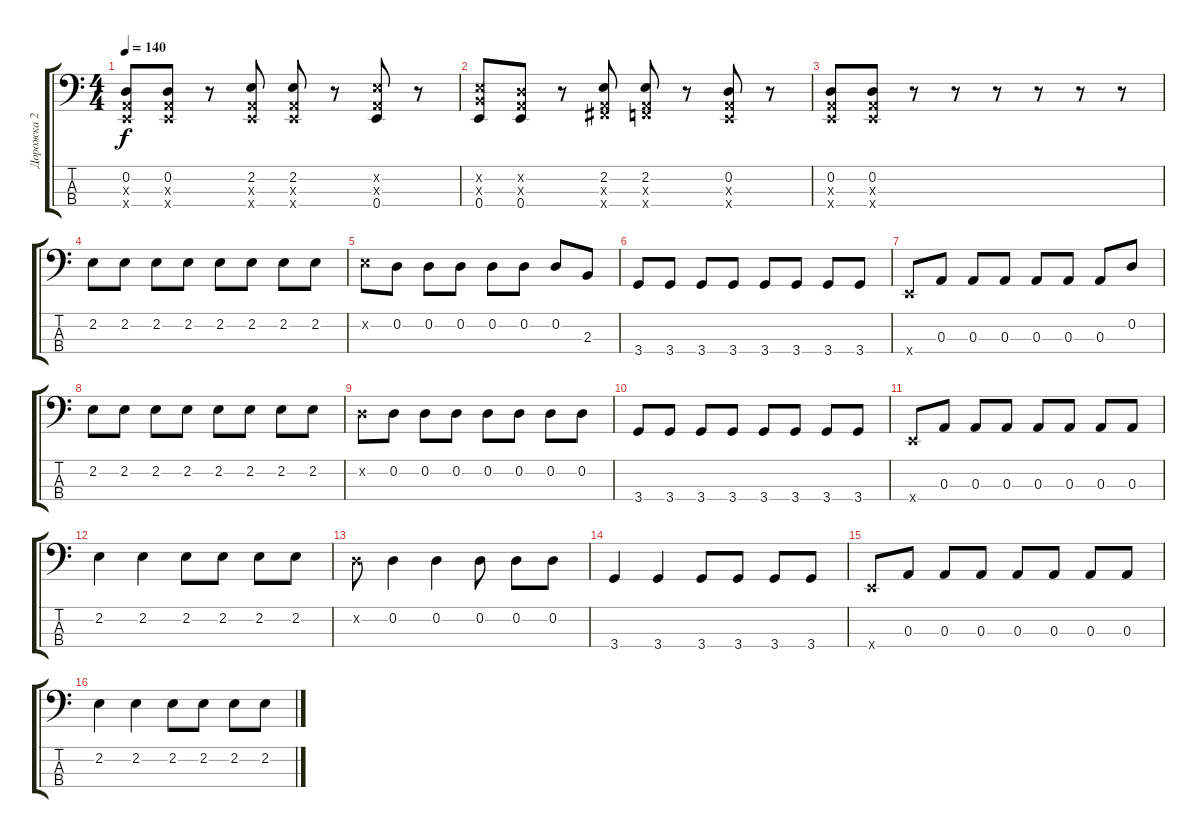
\track ("Дорожка 2" "Дорожка 2") {instrument slapbass2}
\staff {score tabs}
\tuning (G2 D2 A1 E1) {hide}
\ts (4 4)
\tempo 140
\clef f4
\ks c
(0.2 0.3{x} 0.4{x}).8{dy f} (0.2 0.3{x} 0.4{x}).8 r.8 (2.2 0.3{x} 0.4{x}).8 (2.2 0.3{x} 0.4{x}).8 r.8 (2.2{x} 0.3{x} 0.4).8 r.8 |
(2.2{x} 2.3{x} 0.4).8 (0.2{x} 0.3{x} 0.4).8 r.8 (2.2 0.3{x} 2.4{x}).8 (2.2 0.3{x} 1.4{x}).8 r.8 (0.2 0.3{x} 0.4{x}).8 r.8 |
(0.2 0.3{x} 0.4{x}).8 (0.2 0.3{x} 0.4{x}).8 r.8 r.8 r.8 r.8 r.8 r.8 |
2.2.8 2.2.8 2.2.8 2.2.8 2.2.8 2.2.8 2.2.8 2.2.8 |
2.2{x}.8 0.2.8 0.2.8 0.2.8 0.2.8 0.2.8 0.2.8 2.3.8 |
3.4.8 3.4.8 3.4.8 3.4.8 3.4.8 3.4.8 3.4.8 3.4.8 |
0.4{x}.8 0.3.8 0.3.8 0.3.8 0.3.8 0.3.8 0.3.8 0.2.8 |
2.2.8 2.2.8 2.2.8 2.2.8 2.2.8 2.2.8 2.2.8 2.2.8 |
0.2{x}.8 0.2.8 0.2.8 0.2.8 0.2.8 0.2.8 0.2.8 0.2.8 |
3.4.8 3.4.8 3.4.8 3.4.8 3.4.8 3.4.8 3.4.8 3.4.8 |
0.4{x}.8 0.3.8 0.3.8 0.3.8 0.3.8 0.3.8 0.3.8 0.3.8 |
2.2.4 2.2.4 2.2.8 2.2.8 2.2.8 2.2.8 |
0.2{x}.8 0.2.4 0.2.4 0.2.8 0.2.8 0.2.8 |
3.4.4 3.4.4 3.4.8 3.4.8 3.4.8 3.4.8 |
0.4{x}.8 0.3.8 0.3.8 0.3.8 0.3.8 0.3.8 0.3.8 0.3.8 |
2.2.4 2.2.4 2.2.8 2.2.8 2.2.8 2.2.8
